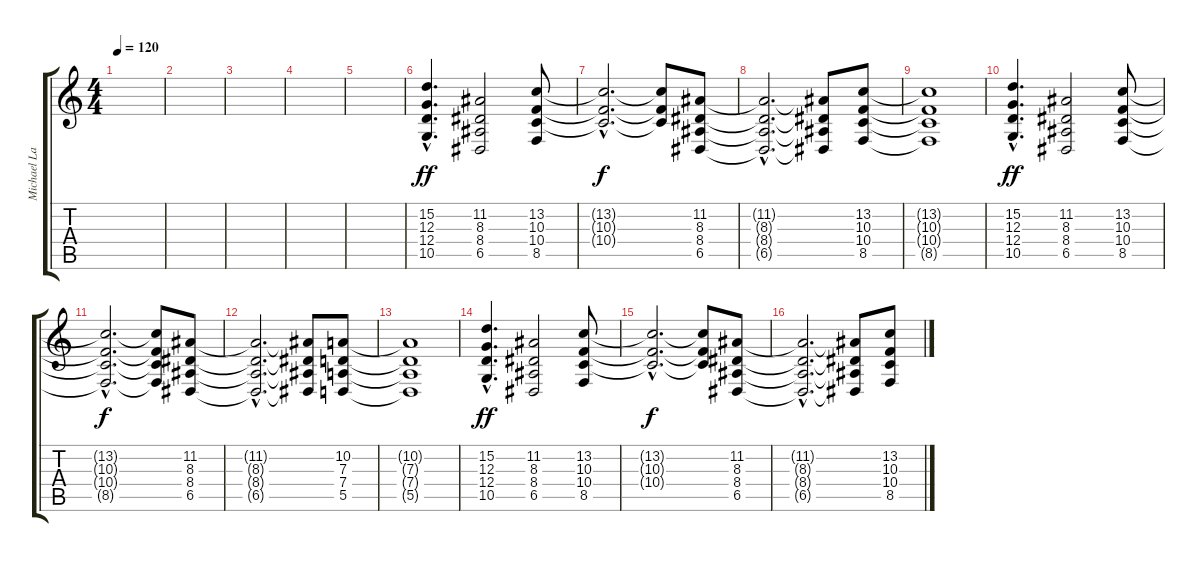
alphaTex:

\track ("Michael Lardie" "Michael La") {instrument pad3polysynth}
\staff {score tabs}
\tuning (E4 B3 G3 D3 A2 E2) {hide}
\ts (4 4)
\tempo 120
\clef g2
\ks c
|
|
|
|
|
(15.2{hac} 12.3{hac} 12.4{hac} 10.5{hac}).4{d dy ff volume 7} (11.2 8.3 8.4 6.5).2 (13.2 10.3 10.4 8.5).8 |
(13.2{hac t} 10.3{hac t} 10.4{hac t}).2{d dy f} (13.2{t} 10.3{t} 10.4{t}).8 (11.2 8.3 8.4 6.5).8 |
(11.2{hac t} 8.3{hac t} 8.4{hac t} 6.5{hac t}).2{d} (11.2{t} 8.3{t} 8.4{t} 6.5{t}).8 (13.2 10.3 10.4 8.5).8 |
(13.2{t} 10.3{t} 10.4{t} 8.5{t}).1 |
(15.2{hac} 12.3{hac} 12.4{hac} 10.5{hac}).4{d dy ff} (11.2 8.3 8.4 6.5).2 (13.2 10.3 10.4 8.5).8 |
(13.2{hac t} 10.3{hac t} 10.4{hac t} 8.5{hac t}).2{d dy f} (13.2{t} 10.3{t} 10.4{t} 8.5{t}).8 (11.2 8.3 8.4 6.5).8 |
(11.2{hac t} 8.3{hac t} 8.4{hac t} 6.5{hac t}).2{d} (11.2{t} 8.3{t} 8.4{t} 6.5{t}).8 (10.2 7.3 7.4 5.5).8 |
(10.2{t} 7.3{t} 7.4{t} 5.5{t}).1 |
(15.2{hac} 12.3{hac} 12.4{hac} 10.5{hac}).4{d dy ff} (11.2 8.3 8.4 6.5).2 (13.2 10.3 10.4 8.5).8 |
(13.2{hac t} 10.3{hac t} 10.4{hac t}).2{d dy f} (13.2{t} 10.3{t} 10.4{t}).8 (11.2 8.3 8.4 6.5).8 |
(11.2{hac t} 8.3{hac t} 8.4{hac t} 6.5{hac t}).2{d} (11.2{t} 8.3{t} 8.4{t} 6.5{t}).8 (13.2 10.3 10.4 8.5).8
